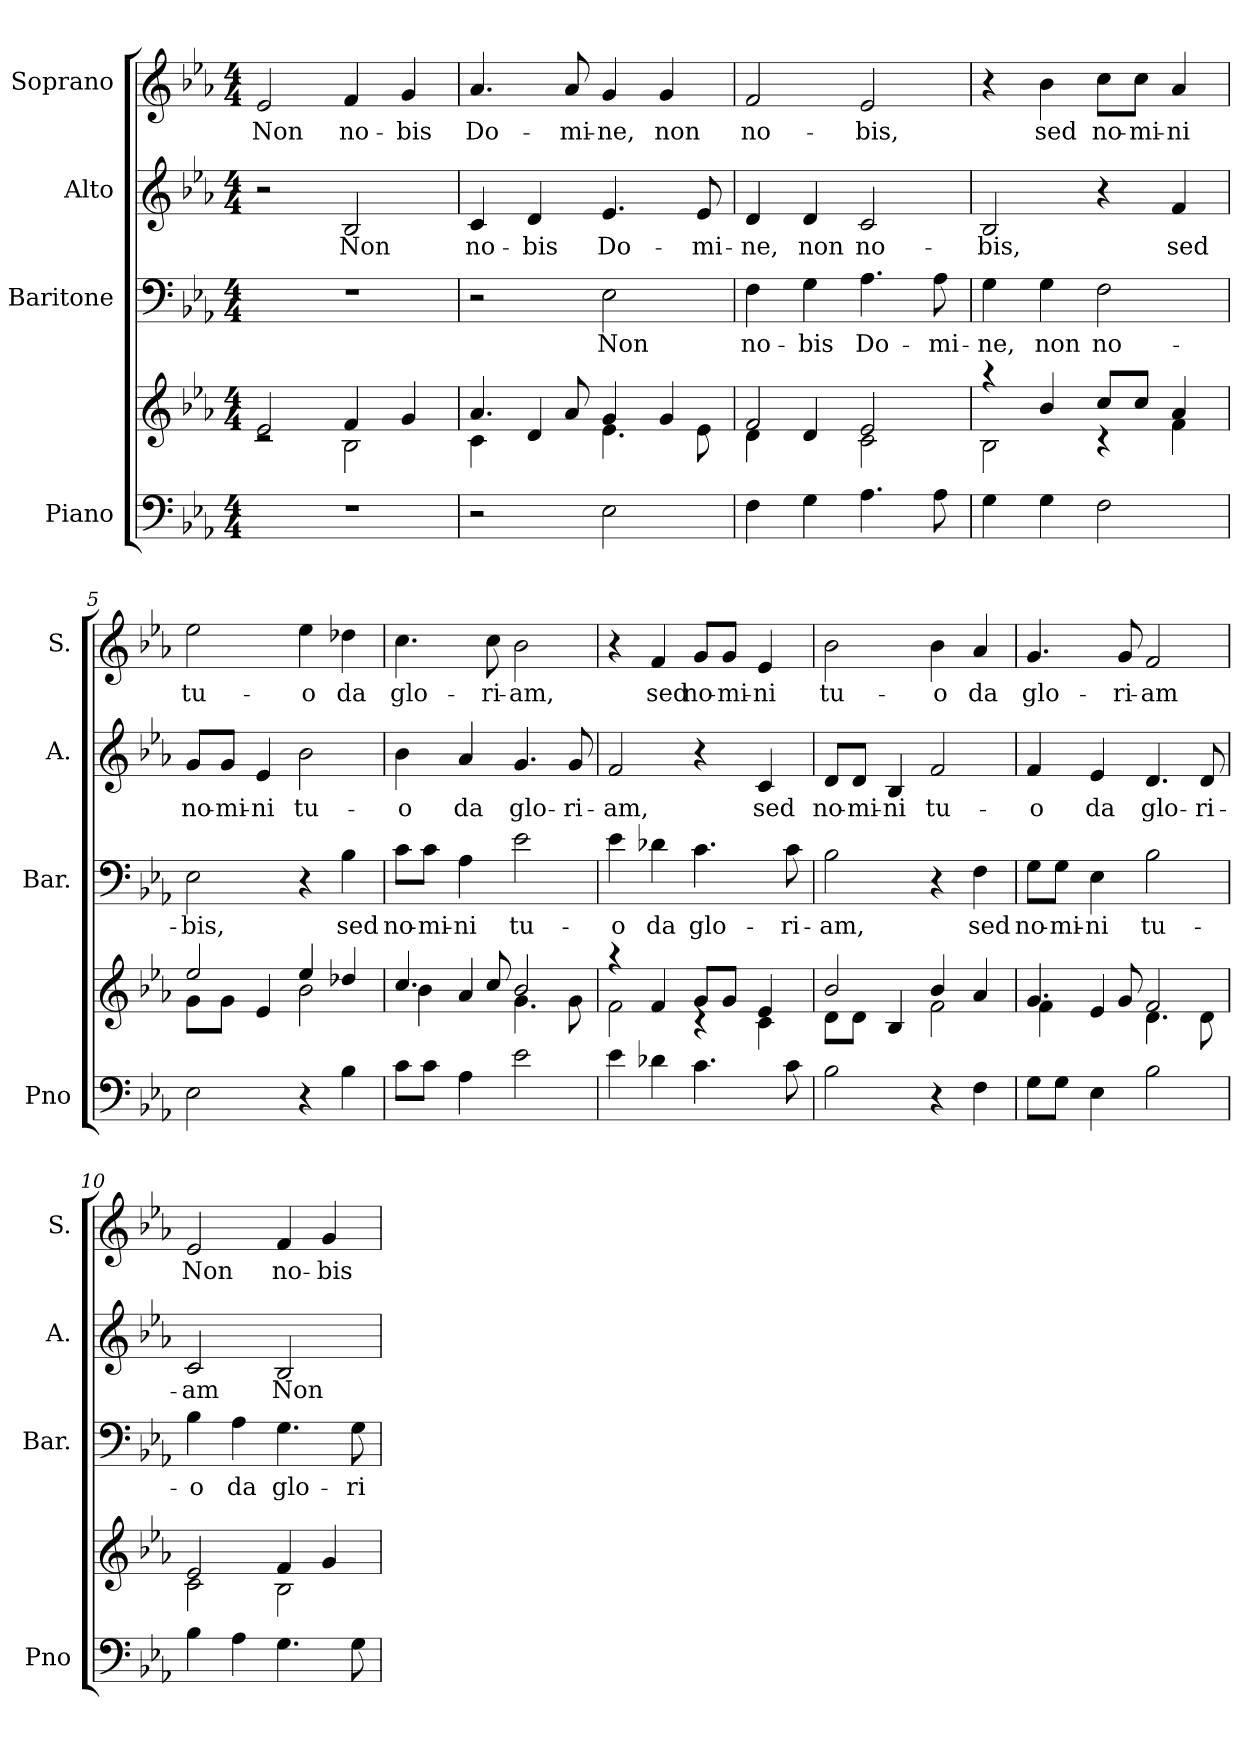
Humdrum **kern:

**kern	**kern	**kern	**text	**kern	**text	**kern	**text
*part4	*part4	*part3	*part3	*part2	*part2	*part1	*part1
*staff5	*staff4	*staff3	*staff3	*staff2	*staff2	*staff1	*staff1
*I"Piano	*	*I"Baritone	*	*I"Alto	*	*I"Soprano	*
*I'Pno	*	*I'Bar.	*	*I'A.	*	*I'S.	*
*clefF4	*clefG2	*clefF4	*	*clefG2	*	*clefG2	*
*k[b-e-a-]	*k[b-e-a-]	*k[b-e-a-]	*	*k[b-e-a-]	*	*k[b-e-a-]	*
*E-:	*E-:	*E-:	*	*E-:	*	*E-:	*
*M4/4	*M4/4	*M4/4	*	*M4/4	*	*M4/4	*
=1	=1	=1	=1	=1	=1	=1	=1
*	*^	*	*	*	*	*	*
!	!	!	!	!	!	!	!	!LO:LY:b
1r	2e-/	2rc	1r	.	2r	.	2e-/	Non
!	!	!	!	!	!	!LO:LY:b	!	!LO:LY:b
.	4f/	2B-\	.	.	2B-/	Non	4f/	no-
!	!	!	!	!	!	!	!	!LO:LY:b
.	4g/	.	.	.	.	.	4g/	-bis
=2	=2	=2	=2	=2	=2	=2	=2	=2
!	!	!	!	!	!	!LO:LY:b	!	!LO:LY:b
2r	4.a-/	4c\	2r	.	4c/	no-	4.a-/	Do-
!	!	!	!	!	!	!LO:LY:b	!	!
.	.	4d/	.	.	4d/	-bis	.	.
!	!	!	!	!	!	!	!	!LO:LY:b
.	8a-/	.	.	.	.	.	8a-/	-mi-
!	!	!	!	!LO:LY:b	!	!LO:LY:b	!	!LO:LY:b
2E-\	4g/	4.e-\	2E-\	Non	4.e-/	Do-	4g/	-ne,
!	!	!	!	!	!	!	!	!LO:LY:b
.	4g/	.	.	.	.	.	4g/	non
!	!	!	!	!	!	!LO:LY:b	!	!
.	.	8e-\	.	.	8e-/	-mi-	.	.
=3	=3	=3	=3	=3	=3	=3	=3	=3
!	!	!	!	!LO:LY:b	!	!LO:LY:b	!	!LO:LY:b
4F\	2f/	4d\	4F\	no-	4d/	-ne,	2f/	no-
!	!	!	!	!LO:LY:b	!	!LO:LY:b	!	!
4G\	.	4d/	4G\	-bis	4d/	non	.	.
!	!	!	!	!LO:LY:b	!	!LO:LY:b	!	!LO:LY:b
4.A-\	2e-/	2c\	4.A-\	Do-	2c/	no-	2e-/	-bis,
!	!	!	!	!LO:LY:b	!	!	!	!
8A-\	.	.	8A-\	-mi-	.	.	.	.
=4	=4	=4	=4	=4	=4	=4	=4	=4
!	!	!	!	!LO:LY:b	!	!LO:LY:b	!	!
4G\	4raa	2B-\	4G\	-ne,	2B-/	-bis,	4r	.
!	!	!	!	!LO:LY:b	!	!	!	!LO:LY:b
4G\	4b-/	.	4G\	non	.	.	4b-\	sed
!	!	!	!	!LO:LY:b	!	!	!	!LO:LY:b
2F\	8cc/L	4rc	2F\	no-	4r	.	8cc\L	no-
!	!	!	!	!	!	!	!	!LO:LY:b
.	8cc/J	.	.	.	.	.	8cc\J	-mi-
!	!	!	!	!	!	!LO:LY:b	!	!LO:LY:b
.	4a-/	4f\	.	.	4f/	sed	4a-/	-ni
!!LO:LB:g=z
=5	=5	=5	=5	=5	=5	=5	=5	=5
!	!	!	!	!LO:LY:b	!	!LO:LY:b	!	!LO:LY:b
2E-\	2ee-/	8g\L	2E-\	-bis,	8g/L	no-	2ee-\	tu-
!	!	!	!	!	!	!LO:LY:b	!	!
.	.	8g\J	.	.	8g/J	-mi-	.	.
!	!	!	!	!	!	!LO:LY:b	!	!
.	.	4e-/	.	.	4e-/	-ni	.	.
!	!	!	!	!	!	!LO:LY:b	!	!LO:LY:b
4r	4ee-/	2b-\	4r	.	2b-\	tu-	4ee-\	-o
!	!	!	!	!LO:LY:b	!	!	!	!LO:LY:b
4B-\	4dd-X/	.	4B-\	sed	.	.	4dd-X\	da
=6	=6	=6	=6	=6	=6	=6	=6	=6
!	!	!	!	!LO:LY:b	!	!LO:LY:b	!	!LO:LY:b
8c\L	4.cc/	4b-\	8c\L	no-	4b-\	-o	4.cc\	glo-
!	!	!	!	!LO:LY:b	!	!	!	!
8c\J	.	.	8c\J	-mi-	.	.	.	.
!	!	!	!	!LO:LY:b	!	!LO:LY:b	!	!
4A-\	.	4a-/	4A-\	-ni	4a-/	da	.	.
!	!	!	!	!	!	!	!	!LO:LY:b
.	8cc/	.	.	.	.	.	8cc\	-ri-
!	!	!	!	!LO:LY:b	!	!LO:LY:b	!	!LO:LY:b
2e-\	2b-/	4.g\	2e-\	tu-	4.g/	glo-	2b-\	-am,
!	!	!	!	!	!	!LO:LY:b	!	!
.	.	8g\	.	.	8g/	-ri-	.	.
=7	=7	=7	=7	=7	=7	=7	=7	=7
!	!	!	!	!LO:LY:b	!	!LO:LY:b	!	!
4e-\	4raa	2f\	4e-\	-o	2f/	-am,	4r	.
!	!	!	!	!LO:LY:b	!	!	!	!LO:LY:b
4d-X\	4f/	.	4d-X\	da	.	.	4f/	sed
!	!	!	!	!LO:LY:b	!	!	!	!LO:LY:b
4.c\	8g/L	4rc	4.c\	glo-	4r	.	8g/L	no-
!	!	!	!	!	!	!	!	!LO:LY:b
.	8g/J	.	.	.	.	.	8g/J	-mi-
!	!	!	!	!	!	!LO:LY:b	!	!LO:LY:b
.	4e-/	4c\	.	.	4c/	sed	4e-/	-ni
!	!	!	!	!LO:LY:b	!	!	!	!
8c\	.	.	8c\	-ri-	.	.	.	.
=8	=8	=8	=8	=8	=8	=8	=8	=8
!	!	!	!	!LO:LY:b	!	!LO:LY:b	!	!LO:LY:b
2B-\	2b-/	8d\L	2B-\	-am,	8d/L	no-	2b-\	tu-
!	!	!	!	!	!	!LO:LY:b	!	!
.	.	8d\J	.	.	8d/J	-mi-	.	.
!	!	!	!	!	!	!LO:LY:b	!	!
.	.	4B-/	.	.	4B-/	-ni	.	.
!	!	!	!	!	!	!LO:LY:b	!	!LO:LY:b
4r	4b-/	2f\	4r	.	2f/	tu-	4b-\	-o
!	!	!	!	!LO:LY:b	!	!	!	!LO:LY:b
4F\	4a-/	.	4F\	sed	.	.	4a-/	da
!!LO:PB:g=z
=9	=9	=9	=9	=9	=9	=9	=9	=9
!	!	!	!	!LO:LY:b	!	!LO:LY:b	!	!LO:LY:b
8G\L	4.g/	4f\	8G\L	no-	4f/	-o	4.g/	glo-
!	!	!	!	!LO:LY:b	!	!	!	!
8G\J	.	.	8G\J	-mi-	.	.	.	.
!	!	!	!	!LO:LY:b	!	!LO:LY:b	!	!
4E-\	.	4e-/	4E-\	-ni	4e-/	da	.	.
!	!	!	!	!	!	!	!	!LO:LY:b
.	8g/	.	.	.	.	.	8g/	-ri-
!	!	!	!	!LO:LY:b	!	!LO:LY:b	!	!LO:LY:b
2B-\	2f/	4.d\	2B-\	tu-	4.d/	glo-	2f/	-am
!	!	!	!	!	!	!LO:LY:b	!	!
.	.	8d\	.	.	8d/	-ri-	.	.
=10	=10	=10	=10	=10	=10	=10	=10	=10
!	!	!	!	!LO:LY:b	!	!LO:LY:b	!	!LO:LY:b
4B-\	2e-/	2c\	4B-\	-o	2c/	-am	2e-/	Non
!	!	!	!	!LO:LY:b	!	!	!	!
4A-\	.	.	4A-\	da	.	.	.	.
!	!	!	!	!LO:LY:b	!	!LO:LY:b	!	!LO:LY:b
4.G\	4f/	2B-\	4.G\	glo-	2B-/	Non	4f/	no-
!	!	!	!	!	!	!	!	!LO:LY:b
.	4g/	.	.	.	.	.	4g/	-bis
!	!	!	!	!LO:LY:b	!	!	!	!
8G\	.	.	8G\	-ri-	.	.	.	.
*	*v	*v	*	*	*	*	*	*
=	=	=	=	=	=	=	=
*-	*-	*-	*-	*-	*-	*-	*-
